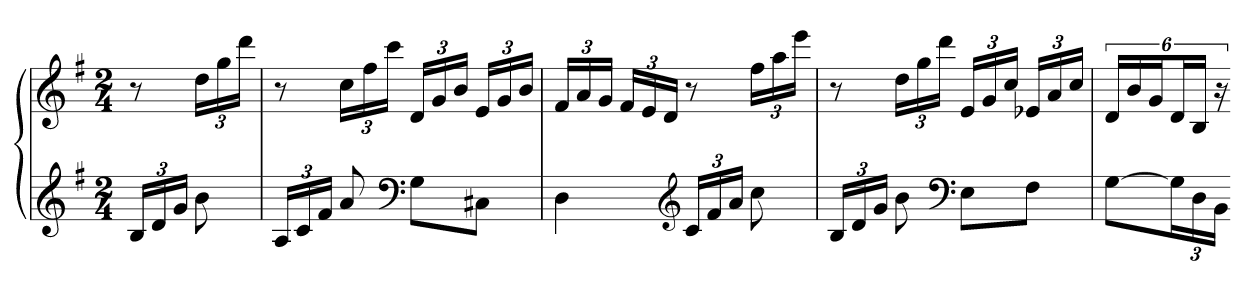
**kern	**kern
*part1	*part1
*staff2	*staff1
*clefG2	*clefG2
*k[f#]	*k[f#]
*G:	*G:
*M2/4	*M2/4
=	=
24BLL	8r
24d	.
24gJJ	.
8b	24ddLL
.	24gg
.	24dddJJ
=41	=41
24ALL	8r
24c	.
24f#JJ	.
8a	24ccLL
.	24ff#
.	24cccJJ
*clefF4	*
8GL	24dLL
.	24g
.	24bJJ
8C#XJ	24eLL
.	24g
.	24bJJ
=42	=42
4D	24f#LL
.	24a
.	24gJJ
.	24f#LL
.	24e
.	24dJJ
*clefG2	*
24cLL	8r
24f#	.
24aJJ	.
8cc	24ff#LL
.	24aa
.	24eeeJJ
=43	=43
24BLL	8r
24d	.
24gJJ	.
8b	24ddLL
.	24gg
.	24dddJJ
*clefF4	*
8EL	24eLL
.	24g
.	24ccJJ
8F#J	24e-XLL
.	24a
.	24ccJJ
=44	=44
[8GL	24dLL
.	24b
.	24gJ
24GL]	24dL
24D	24BJJ
24BBJJ	24r
=-	=-
*-	*-
